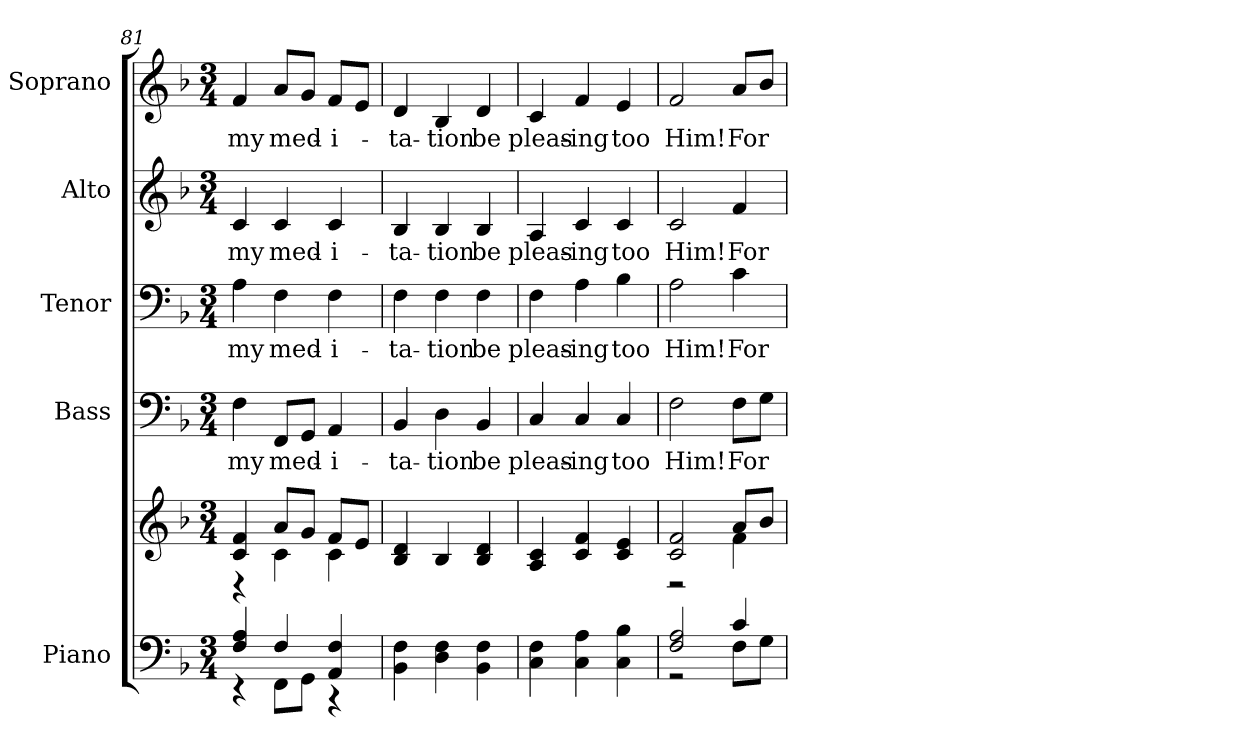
**kern	**kern	**kern	**text	**kern	**text	**kern	**text	**kern	**text
*part5	*part5	*part4	*part4	*part3	*part3	*part2	*part2	*part1	*part1
*staff6	*staff5	*staff4	*staff4	*staff3	*staff3	*staff2	*staff2	*staff1	*staff1
*I"Piano	*	*I"Bass	*	*I"Tenor	*	*I"Alto	*	*I"Soprano	*
*I'Pno.	*	*I'B.	*	*I'T.	*	*I'A.	*	*I'S.	*
*clefF4	*clefG2	*clefF4	*	*clefF4	*	*clefG2	*	*clefG2	*
*k[b-]	*k[b-]	*k[b-]	*	*k[b-]	*	*k[b-]	*	*k[b-]	*
*F:	*F:	*F:	*	*F:	*	*F:	*	*F:	*
*M3/4	*M3/4	*M3/4	*	*M3/4	*	*M3/4	*	*M3/4	*
=81	=81	=81	=81	=81	=81	=81	=81	=81	=81
*^	*^	*	*	*	*	*	*	*	*
!	!	!	!	!	!LO:LY:b:color=#000000	!	!	!	!	!	!
!	!	!	!	!	!	!	!LO:LY:b:color=#000000	!	!	!	!
!	!	!	!	!	!	!	!	!	!LO:LY:b:color=#000000	!	!
!	!	!	!	!	!	!	!	!	!	!	!LO:LY:b:color=#000000
4Fi/ 4Ai	4r	4ci/ 4fi	4r	4Fi\	my	4Ai\	my	4ci/	my	4fi/	my
!	!	!	!	!	!LO:LY:b:color=#000000	!	!	!	!	!	!
!	!	!	!	!	!	!	!LO:LY:b:color=#000000	!	!	!	!
!	!	!	!	!	!	!	!	!	!LO:LY:b:color=#000000	!	!
!	!	!	!	!	!	!	!	!	!	!	!LO:LY:b:color=#000000
4Fi/	8FFi\L	8ai/L	4ci\	8FFi/L	med-	4Fi\	med-	4ci/	med-	8ai/L	med-
.	8GGi\J	8gi/J	.	8GGi/J	.	.	.	.	.	8gi/J	.
!	!	!	!	!	!LO:LY:b:color=#000000	!	!	!	!	!	!
!	!	!	!	!	!	!	!LO:LY:b:color=#000000	!	!	!	!
!	!	!	!	!	!	!	!	!	!LO:LY:b:color=#000000	!	!
!	!	!	!	!	!	!	!	!	!	!	!LO:LY:b:color=#000000
4AAi/ 4Fi	4r	8fi/L	4ci\	4AAi/	-i-	4Fi\	-i-	4ci/	-i-	8fi/L	-i-
.	.	8ei/J	.	.	.	.	.	.	.	8ei/J	.
*v	*v	*	*	*	*	*	*	*	*	*	*
*	*v	*v	*	*	*	*	*	*	*	*
!!LO:LB:g=z
=82	=82	=82	=82	=82	=82	=82	=82	=82	=82
!	!	!	!LO:LY:b:color=#000000	!	!	!	!	!	!
!	!	!	!	!	!LO:LY:b:color=#000000	!	!	!	!
!	!	!	!	!	!	!	!LO:LY:b:color=#000000	!	!
!	!	!	!	!	!	!	!	!	!LO:LY:b:color=#000000
4BB-i\ 4Fi	4B-i/ 4di	4BB-i/	-ta-	4Fi\	-ta-	4B-i/	-ta-	4di/	-ta-
!	!	!	!LO:LY:b:color=#000000	!	!	!	!	!	!
!	!	!	!	!	!LO:LY:b:color=#000000	!	!	!	!
!	!	!	!	!	!	!	!LO:LY:b:color=#000000	!	!
!	!	!	!	!	!	!	!	!	!LO:LY:b:color=#000000
4Di\ 4Fi	4B-i/	4Di\	-tion	4Fi\	-tion	4B-i/	-tion	4B-i/	-tion
!	!	!	!LO:LY:b:color=#000000	!	!	!	!	!	!
!	!	!	!	!	!LO:LY:b:color=#000000	!	!	!	!
!	!	!	!	!	!	!	!LO:LY:b:color=#000000	!	!
!	!	!	!	!	!	!	!	!	!LO:LY:b:color=#000000
4BB-i\ 4Fi	4B-i/ 4di	4BB-i/	be	4Fi\	be	4B-i/	be	4di/	be
=83	=83	=83	=83	=83	=83	=83	=83	=83	=83
!	!	!	!LO:LY:b:color=#000000	!	!	!	!	!	!
!	!	!	!	!	!LO:LY:b:color=#000000	!	!	!	!
!	!	!	!	!	!	!	!LO:LY:b:color=#000000	!	!
!	!	!	!	!	!	!	!	!	!LO:LY:b:color=#000000
4Ci\ 4Fi	4Ai/ 4ci	4Ci/	pleas-	4Fi\	pleas-	4Ai/	pleas-	4ci/	pleas-
!	!	!	!LO:LY:b:color=#000000	!	!	!	!	!	!
!	!	!	!	!	!LO:LY:b:color=#000000	!	!	!	!
!	!	!	!	!	!	!	!LO:LY:b:color=#000000	!	!
!	!	!	!	!	!	!	!	!	!LO:LY:b:color=#000000
4Ci\ 4Ai	4ci/ 4fi	4Ci/	-ing	4Ai\	-ing	4ci/	-ing	4fi/	-ing
!	!	!	!LO:LY:b:color=#000000	!	!	!	!	!	!
!	!	!	!	!	!LO:LY:b:color=#000000	!	!	!	!
!	!	!	!	!	!	!	!LO:LY:b:color=#000000	!	!
!	!	!	!	!	!	!	!	!	!LO:LY:b:color=#000000
4Ci\ 4B-i	4ci/ 4ei	4Ci/	too	4B-i\	too	4ci/	too	4ei/	too
=84	=84	=84	=84	=84	=84	=84	=84	=84	=84
*^	*^	*	*	*	*	*	*	*	*
!	!	!	!	!	!LO:LY:b:color=#000000	!	!	!	!	!	!
!	!	!	!	!	!	!	!LO:LY:b:color=#000000	!	!	!	!
!	!	!	!	!	!	!	!	!	!LO:LY:b:color=#000000	!	!
!	!	!	!	!	!	!	!	!	!	!	!LO:LY:b:color=#000000
2Fi/ 2Ai	2r	2ci/ 2fi	2r	2Fi\	Him!	2Ai\	Him!	2ci/	Him!	2fi/	Him!
!	!	!	!	!	!LO:LY:b:color=#000000	!	!	!	!	!	!
!	!	!	!	!	!	!	!LO:LY:b:color=#000000	!	!	!	!
!	!	!	!	!	!	!	!	!	!LO:LY:b:color=#000000	!	!
!	!	!	!	!	!	!	!	!	!	!	!LO:LY:b:color=#000000
4ci/	8Fi\L	8ai/L	4fi\	8Fi\L	For	4ci\	For	4fi/	For	8ai/L	For
.	8Gi\J	8b-i/J	.	8Gi\J	.	.	.	.	.	8b-i/J	.
*v	*v	*	*	*	*	*	*	*	*	*	*
*	*v	*v	*	*	*	*	*	*	*	*
=	=	=	=	=	=	=	=	=	=
*-	*-	*-	*-	*-	*-	*-	*-	*-	*-
